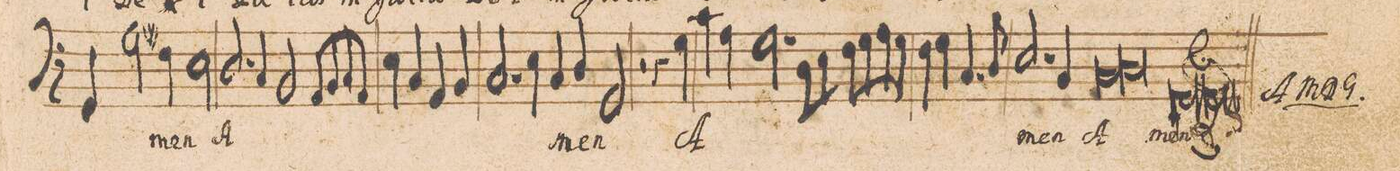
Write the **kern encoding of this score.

**kern	**text
*I"[Bassus]	*
*clefF4	*
*k[]	*
*met(C|)	*
*M2/1	*
4GG/	.
2G\	.
4F#X\	.
2E\	-men
=87-	=87-
2.D/	A-
4C/	.
2BB/	.
8AA/L	.
8BB/	.
8C/	.
8AA/J	.
=88-	=88-
4E\	.
4C/	.
4AA/	.
4BB/	.
2.C/	.
4E\	.
=89-	=89-
4C/	.
4D/	.
2GG/	-men
2r	.
4r	.
4G\	A-
=90-	=90-
4c\	.
4A\	.
2.G\	.
8D\L	.
8E\J	.
8Fny\L	.
8G\	.
8A\	.
8G\J	.
=91-	=91-
4F\	.
4G\	.
4.C/	.
8D/	.
2.E/	.
4BB/	-men
=92-	=92-
*lig	*
1C	A-
1D	.
*Xlig	*
=93-	=93-
0GGl	-men
==	==
*-	*-
